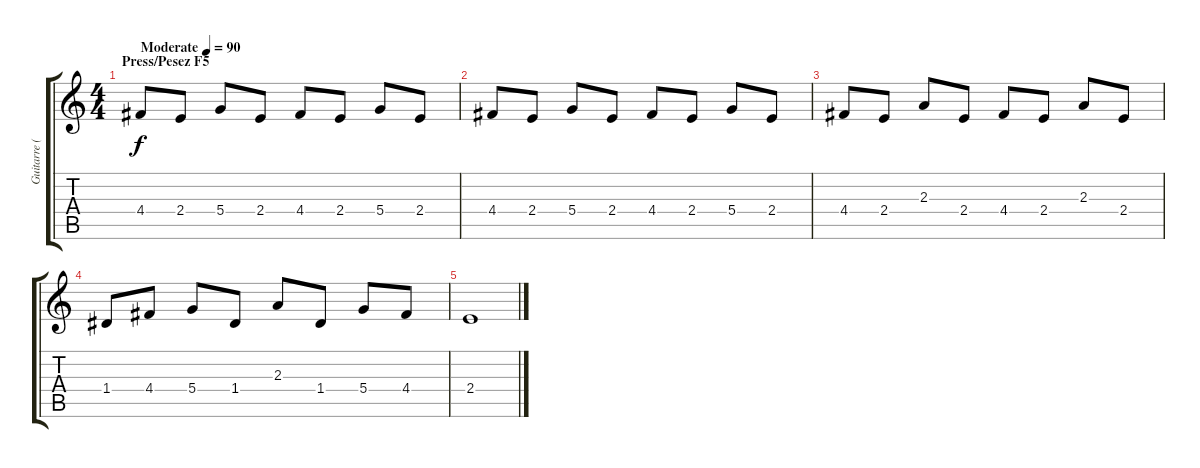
\track ("Guitarre (Solo)" "Guitarre (") {instrument distortionguitar}
\staff {score tabs}
\tuning (E4 B3 G3 D3 A2 E2) {hide}
\ts (4 4)
\section ("" "Press/Pesez F5")
\tempo (90 "Moderate")
\clef g2
\ks c
4.4.8{dy f instrument distortionguitar} 2.4.8 5.4.8 2.4.8 4.4.8 2.4.8 5.4.8 2.4.8 |
4.4.8 2.4.8 5.4.8 2.4.8 4.4.8 2.4.8 5.4.8 2.4.8 |
4.4.8 2.4.8 2.3.8 2.4.8 4.4.8 2.4.8 2.3.8 2.4.8 |
1.4.8 4.4.8 5.4.8 1.4.8 2.3.8 1.4.8 5.4.8 4.4.8 |
2.4.1
